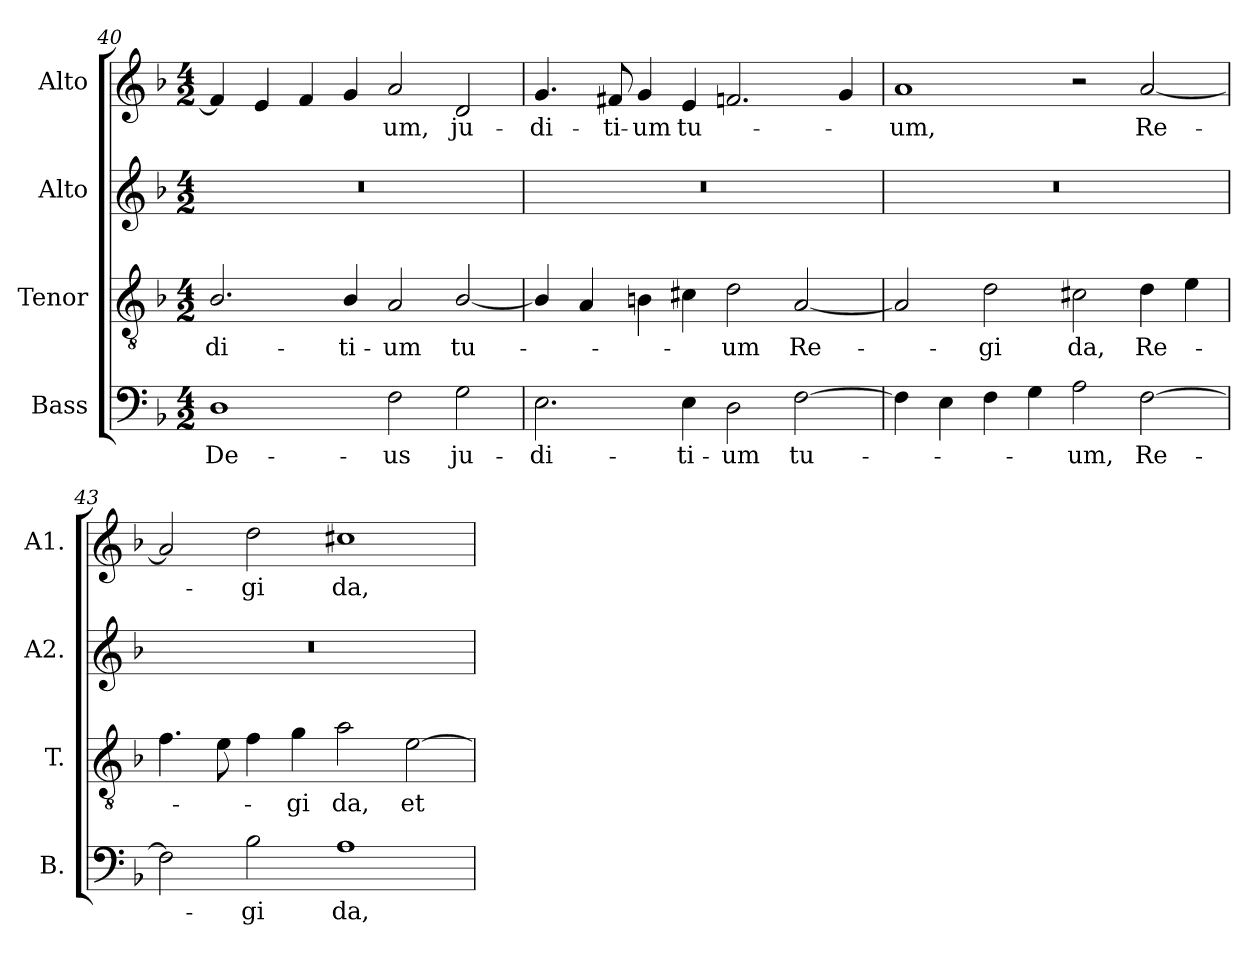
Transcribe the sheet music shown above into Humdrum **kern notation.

**kern	**text	**kern	**text	**kern	**kern	**text
*part4	*part4	*part3	*part3	*part2	*part1	*part1
*staff4	*staff4	*staff3	*staff3	*staff2	*staff1	*staff1
*I"Bass	*	*I"Tenor	*	*I"Alto	*I"Alto	*
*I'B.	*	*I'T.	*	*I'A2.	*I'A1.	*
*clefF4	*	*clefGv2	*	*clefG2	*clefG2	*
*	*	*ITrd7c12	*	*	*	*
*k[b-]	*	*k[b-]	*	*k[b-]	*k[b-]	*
*F:	*	*F:	*	*F:	*F:	*
*M4/2	*	*M4/2	*	*M4/2	*M4/2	*
=40	=40	=40	=40	=40	=40	=40
!	!LO:LY:b:color=#000000	!	!	!	!	!
!	!	!	!LO:LY:b:color=#000000	!LO:N:vis=1	!	!
1Di	De-	2.BB-i/	-di-	0r	4fi/]	.
.	.	.	.	.	4ei/	.
.	.	.	.	.	4fi/	.
!	!	!	!LO:LY:b:color=#000000	!	!	!
.	.	4BB-i/	-ti-	.	4gi/	.
!	!LO:LY:b:color=#000000	!	!	!	!	!
!	!	!	!LO:LY:b:color=#000000	!	!	!
!	!	!	!	!	!	!LO:LY:b:color=#000000
2Fi\	-us	2AAi/	-um	.	2ai/	-um,
!	!LO:LY:b:color=#000000	!	!	!	!	!
!	!	!	!LO:LY:b:color=#000000	!	!	!
!	!	!	!	!	!	!LO:LY:b:color=#000000
2Gi\	ju-	[2BB-i/	tu-	.	2di/	ju-
=41	=41	=41	=41	=41	=41	=41
!	!LO:LY:b:color=#000000	!	!	!LO:N:vis=1	!	!
!	!	!	!	!	!	!LO:LY:b:color=#000000
2.Ei\	-di-	4BB-i/]	.	0r	4.gi/	-di-
.	.	4AAi/	.	.	.	.
!	!	!	!	!	!	!LO:LY:b:color=#000000
.	.	.	.	.	8f#Xi/	-ti-
!	!	!	!	!	!	!LO:LY:b:color=#000000
.	.	4BBni\	.	.	4gi/	-um
!	!LO:LY:b:color=#000000	!	!	!	!	!
!	!	!	!	!	!	!LO:LY:b:color=#000000
4Ei\	-ti-	4C#Xi\	.	.	4ei/	tu-
!	!LO:LY:b:color=#000000	!	!	!	!	!
!	!	!	!LO:LY:b:color=#000000	!	!	!
2Di\	-um	2Di\	-um	.	2.fni/	.
!	!LO:LY:b:color=#000000	!	!	!	!	!
!	!	!	!LO:LY:b:color=#000000	!	!	!
[2Fi\	tu-	[2AAi/	Re-	.	.	.
.	.	.	.	.	4gi/	.
!!LO:LB:g=z
=42	=42	=42	=42	=42	=42	=42
!	!	!	!	!LO:N:vis=1	!	!
!	!	!	!	!	!	!LO:LY:b:color=#000000
4Fi\]	.	2AAi/]	.	0r	1ai	-um,
4Ei\	.	.	.	.	.	.
!	!	!	!LO:LY:b:color=#000000	!	!	!
4Fi\	.	2Di\	-gi	.	.	.
4Gi\	.	.	.	.	.	.
!	!LO:LY:b:color=#000000	!	!	!	!	!
!	!	!	!LO:LY:b:color=#000000	!	!	!
2Ai\	-um,	2C#Xi\	da,	.	2r	.
!	!LO:LY:b:color=#000000	!	!	!	!	!
!	!	!	!LO:LY:b:color=#000000	!	!	!
!	!	!	!	!	!	!LO:LY:b:color=#000000
[2Fi\	Re-	4Di\	Re-	.	[2ai/	Re-
.	.	4Ei\	.	.	.	.
=43	=43	=43	=43	=43	=43	=43
!	!	!	!	!LO:N:vis=1	!	!
2Fi\]	.	4.Fi\	.	0r	2ai/]	.
.	.	8Ei\	.	.	.	.
!	!LO:LY:b:color=#000000	!	!	!	!	!
!	!	!	!	!	!	!LO:LY:b:color=#000000
2B-i\	-gi	4Fi\	.	.	2ddi\	-gi
!	!	!	!LO:LY:b:color=#000000	!	!	!
.	.	4Gi\	-gi	.	.	.
!	!LO:LY:b:color=#000000	!	!	!	!	!
!	!	!	!LO:LY:b:color=#000000	!	!	!
!	!	!	!	!	!	!LO:LY:b:color=#000000
1Ai	da,	2Ai\	da,	.	1cc#Xi	da,
!	!	!	!LO:LY:b:color=#000000	!	!	!
.	.	[2Ei\	et	.	.	.
=	=	=	=	=	=	=
*-	*-	*-	*-	*-	*-	*-
